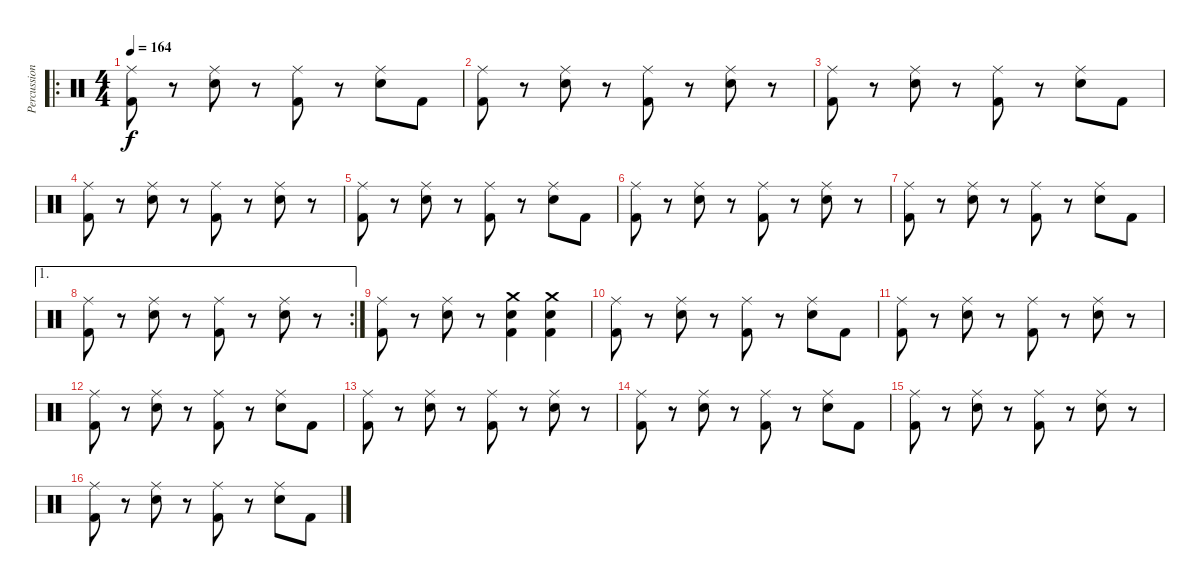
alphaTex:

\track ("Percussion" "Percussion") {instrument percussion}
\staff {score}
\articulation defaults
\ro
\ts (4 4)
\tempo 164
\clef neutral
\ks c
("Ride (middle)" "Kick (hit) 2").8{dy f} r.8 ("Ride (middle)" "Snare (hit) 2").8 r.8 ("Ride (middle)" "Kick (hit) 2").8 r.8 ("Ride (middle)" "Snare (hit) 2").8 "Kick (hit) 2".8 |
("Ride (middle)" "Kick (hit) 2").8 r.8 ("Ride (middle)" "Snare (hit) 2").8 r.8 ("Ride (middle)" "Kick (hit) 2").8 r.8 ("Ride (middle)" "Snare (hit) 2").8 r.8 |
("Ride (middle)" "Kick (hit) 2").8 r.8 ("Ride (middle)" "Snare (hit) 2").8 r.8 ("Ride (middle)" "Kick (hit) 2").8 r.8 ("Ride (middle)" "Snare (hit) 2").8 "Kick (hit) 2".8 |
("Ride (middle)" "Kick (hit) 2").8 r.8 ("Ride (middle)" "Snare (hit) 2").8 r.8 ("Ride (middle)" "Kick (hit) 2").8 r.8 ("Ride (middle)" "Snare (hit) 2").8 r.8 |
("Ride (middle)" "Kick (hit) 2").8 r.8 ("Ride (middle)" "Snare (hit) 2").8 r.8 ("Ride (middle)" "Kick (hit) 2").8 r.8 ("Ride (middle)" "Snare (hit) 2").8 "Kick (hit) 2".8 |
("Ride (middle)" "Kick (hit) 2").8 r.8 ("Ride (middle)" "Snare (hit) 2").8 r.8 ("Ride (middle)" "Kick (hit) 2").8 r.8 ("Ride (middle)" "Snare (hit) 2").8 r.8 |
("Ride (middle)" "Kick (hit) 2").8 r.8 ("Ride (middle)" "Snare (hit) 2").8 r.8 ("Ride (middle)" "Kick (hit) 2").8 r.8 ("Ride (middle)" "Snare (hit) 2").8 "Kick (hit) 2".8 |
\ae 1
\rc 2
("Ride (middle)" "Kick (hit) 2").8 r.8 ("Ride (middle)" "Snare (hit) 2").8 r.8 ("Ride (middle)" "Kick (hit) 2").8 r.8 ("Ride (middle)" "Snare (hit) 2").8 r.8 |
("Ride (middle)" "Kick (hit) 2").8 r.8 ("Ride (middle)" "Snare (hit) 2").8 r.8 ("Crash medium (hit)" "Snare (hit) 2" "Kick (hit) 2").4 ("Crash medium (hit)" "Snare (hit) 2" "Kick (hit) 2").4 |
("Ride (middle)" "Kick (hit) 2").8 r.8 ("Ride (middle)" "Snare (hit) 2").8 r.8 ("Ride (middle)" "Kick (hit) 2").8 r.8 ("Ride (middle)" "Snare (hit) 2").8 "Kick (hit) 2".8 |
("Ride (middle)" "Kick (hit) 2").8 r.8 ("Ride (middle)" "Snare (hit) 2").8 r.8 ("Ride (middle)" "Kick (hit) 2").8 r.8 ("Ride (middle)" "Snare (hit) 2").8 r.8 |
("Ride (middle)" "Kick (hit) 2").8 r.8 ("Ride (middle)" "Snare (hit) 2").8 r.8 ("Ride (middle)" "Kick (hit) 2").8 r.8 ("Ride (middle)" "Snare (hit) 2").8 "Kick (hit) 2".8 |
("Ride (middle)" "Kick (hit) 2").8 r.8 ("Ride (middle)" "Snare (hit) 2").8 r.8 ("Ride (middle)" "Kick (hit) 2").8 r.8 ("Ride (middle)" "Snare (hit) 2").8 r.8 |
("Ride (middle)" "Kick (hit) 2").8 r.8 ("Ride (middle)" "Snare (hit) 2").8 r.8 ("Ride (middle)" "Kick (hit) 2").8 r.8 ("Ride (middle)" "Snare (hit) 2").8 "Kick (hit) 2".8 |
("Ride (middle)" "Kick (hit) 2").8 r.8 ("Ride (middle)" "Snare (hit) 2").8 r.8 ("Ride (middle)" "Kick (hit) 2").8 r.8 ("Ride (middle)" "Snare (hit) 2").8 r.8 |
("Ride (middle)" "Kick (hit) 2").8 r.8 ("Ride (middle)" "Snare (hit) 2").8 r.8 ("Ride (middle)" "Kick (hit) 2").8 r.8 ("Ride (middle)" "Snare (hit) 2").8 "Kick (hit) 2".8
